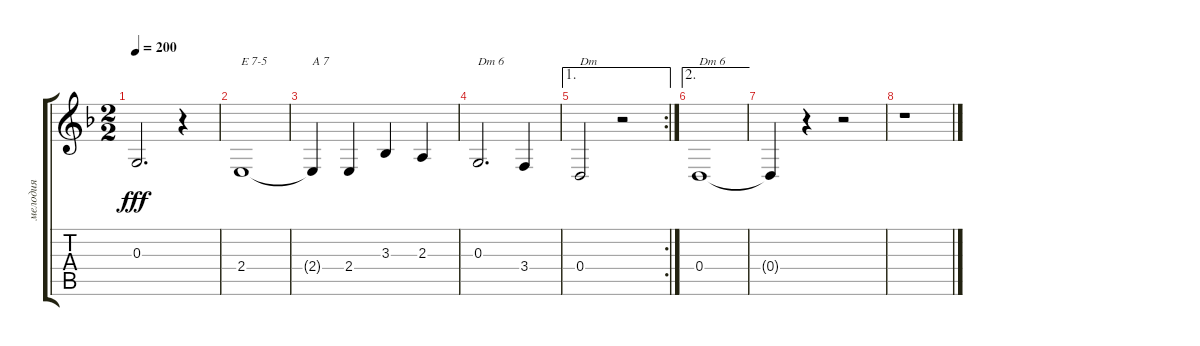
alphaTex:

\track ("мелодия" "мелодия") {instrument accordion}
\staff {score tabs}
\tuning (E4 B3 G3 D3 A2 E2) {hide}
\ts (2 2)
\tempo 200
\clef g2
\ks dminor
0.3.2{d dy fff} r.4 |
2.4.1{txt "E 7-5"} |
2.4{t}.4{txt "A 7"} 2.4.4 3.3.4 2.3.4 |
0.3.2{d txt "Dm 6"} 3.4.4 |
\ae 1
\rc 2
0.4.2{txt "Dm"} r.2 |
\ae 2
0.4.1{txt "Dm 6"} |
0.4{t}.4 r.4 r.2 |
r.1
